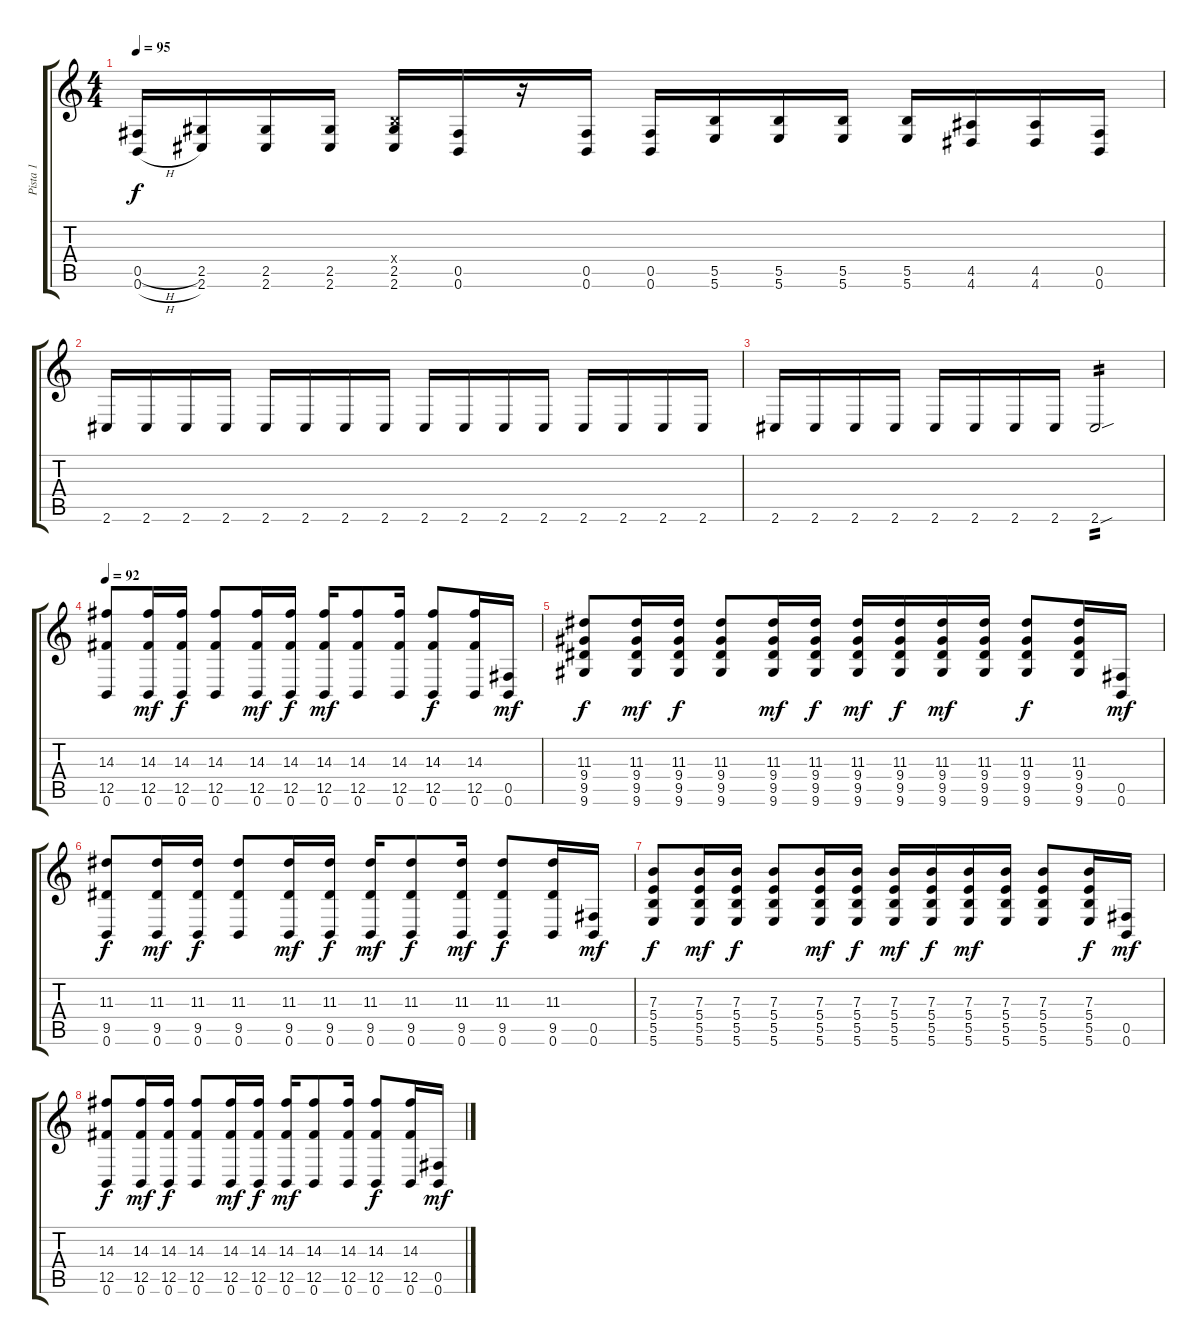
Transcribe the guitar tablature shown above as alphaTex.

\track ("Pista 1" "Pista 1") {instrument distortionguitar}
\staff {score tabs}
\tuning (Db4 Ab3 E3 B2 Gb2 B1) {hide}
\ts (4 4)
\tempo 95
\clef g2
\ks c
(0.5{h} 0.6{h}).16{dy f} (2.5 2.6).16 (2.5 2.6).16 (2.5 2.6).16 (0.4{x} 2.5 2.6).16 (0.5 0.6).16 r.16 (0.5 0.6).16 (0.5 0.6).16 (5.5 5.6).16 (5.5 5.6).16 (5.5 5.6).16 (5.5 5.6).16 (4.5 4.6).16 (4.5 4.6).16 (0.5 0.6).16 |
2.6.16 2.6.16 2.6.16 2.6.16 2.6.16 2.6.16 2.6.16 2.6.16 2.6.16 2.6.16 2.6.16 2.6.16 2.6.16 2.6.16 2.6.16 2.6.16 |
2.6.16 2.6.16 2.6.16 2.6.16 2.6.16 2.6.16 2.6.16 2.6.16 2.6{sou}.2{tp 2} |
\tempo 92
(14.3 12.5 0.6).8 (14.3 12.5 0.6).16{dy mf} (14.3 12.5 0.6).16{dy f} (14.3 12.5 0.6).8 (14.3 12.5 0.6).16{dy mf} (14.3 12.5 0.6).16{dy f} (14.3 12.5 0.6).16{dy mf} (14.3 12.5 0.6).8 (14.3 12.5 0.6).16 (14.3 12.5 0.6).8{dy f} (14.3 12.5 0.6).16 (0.5 0.6).16{dy mf} |
(11.3 9.4 9.5 9.6).8{dy f} (11.3 9.4 9.5 9.6).16{dy mf} (11.3 9.4 9.5 9.6).16{dy f} (11.3 9.4 9.5 9.6).8 (11.3 9.4 9.5 9.6).16{dy mf} (11.3 9.4 9.5 9.6).16{dy f} (11.3 9.4 9.5 9.6).16{dy mf} (11.3 9.4 9.5 9.6).16{dy f} (11.3 9.4 9.5 9.6).16{dy mf} (11.3 9.4 9.5 9.6).16 (11.3 9.4 9.5 9.6).8{dy f} (11.3 9.4 9.5 9.6).16 (0.5 0.6).16{dy mf} |
(11.3 9.5 0.6).8{dy f} (11.3 9.5 0.6).16{dy mf} (11.3 9.5 0.6).16{dy f} (11.3 9.5 0.6).8 (11.3 9.5 0.6).16{dy mf} (11.3 9.5 0.6).16{dy f} (11.3 9.5 0.6).16{dy mf} (11.3 9.5 0.6).8{dy f} (11.3 9.5 0.6).16{dy mf} (11.3 9.5 0.6).8{dy f} (11.3 9.5 0.6).16 (0.5 0.6).16{dy mf} |
(7.3 5.4 5.5 5.6).8{dy f} (7.3 5.4 5.5 5.6).16{dy mf} (7.3 5.4 5.5 5.6).16{dy f} (7.3 5.4 5.5 5.6).8 (7.3 5.4 5.5 5.6).16{dy mf} (7.3 5.4 5.5 5.6).16{dy f} (7.3 5.4 5.5 5.6).16{dy mf} (7.3 5.4 5.5 5.6).16{dy f} (7.3 5.4 5.5 5.6).16{dy mf} (7.3 5.4 5.5 5.6).16 (7.3 5.4 5.5 5.6).8 (7.3 5.4 5.5 5.6).16{dy f} (0.5 0.6).16{dy mf} |
(14.3 12.5 0.6).8{dy f} (14.3 12.5 0.6).16{dy mf} (14.3 12.5 0.6).16{dy f} (14.3 12.5 0.6).8 (14.3 12.5 0.6).16{dy mf} (14.3 12.5 0.6).16{dy f} (14.3 12.5 0.6).16{dy mf} (14.3 12.5 0.6).8 (14.3 12.5 0.6).16 (14.3 12.5 0.6).8{dy f} (14.3 12.5 0.6).16 (0.5 0.6).16{dy mf}
